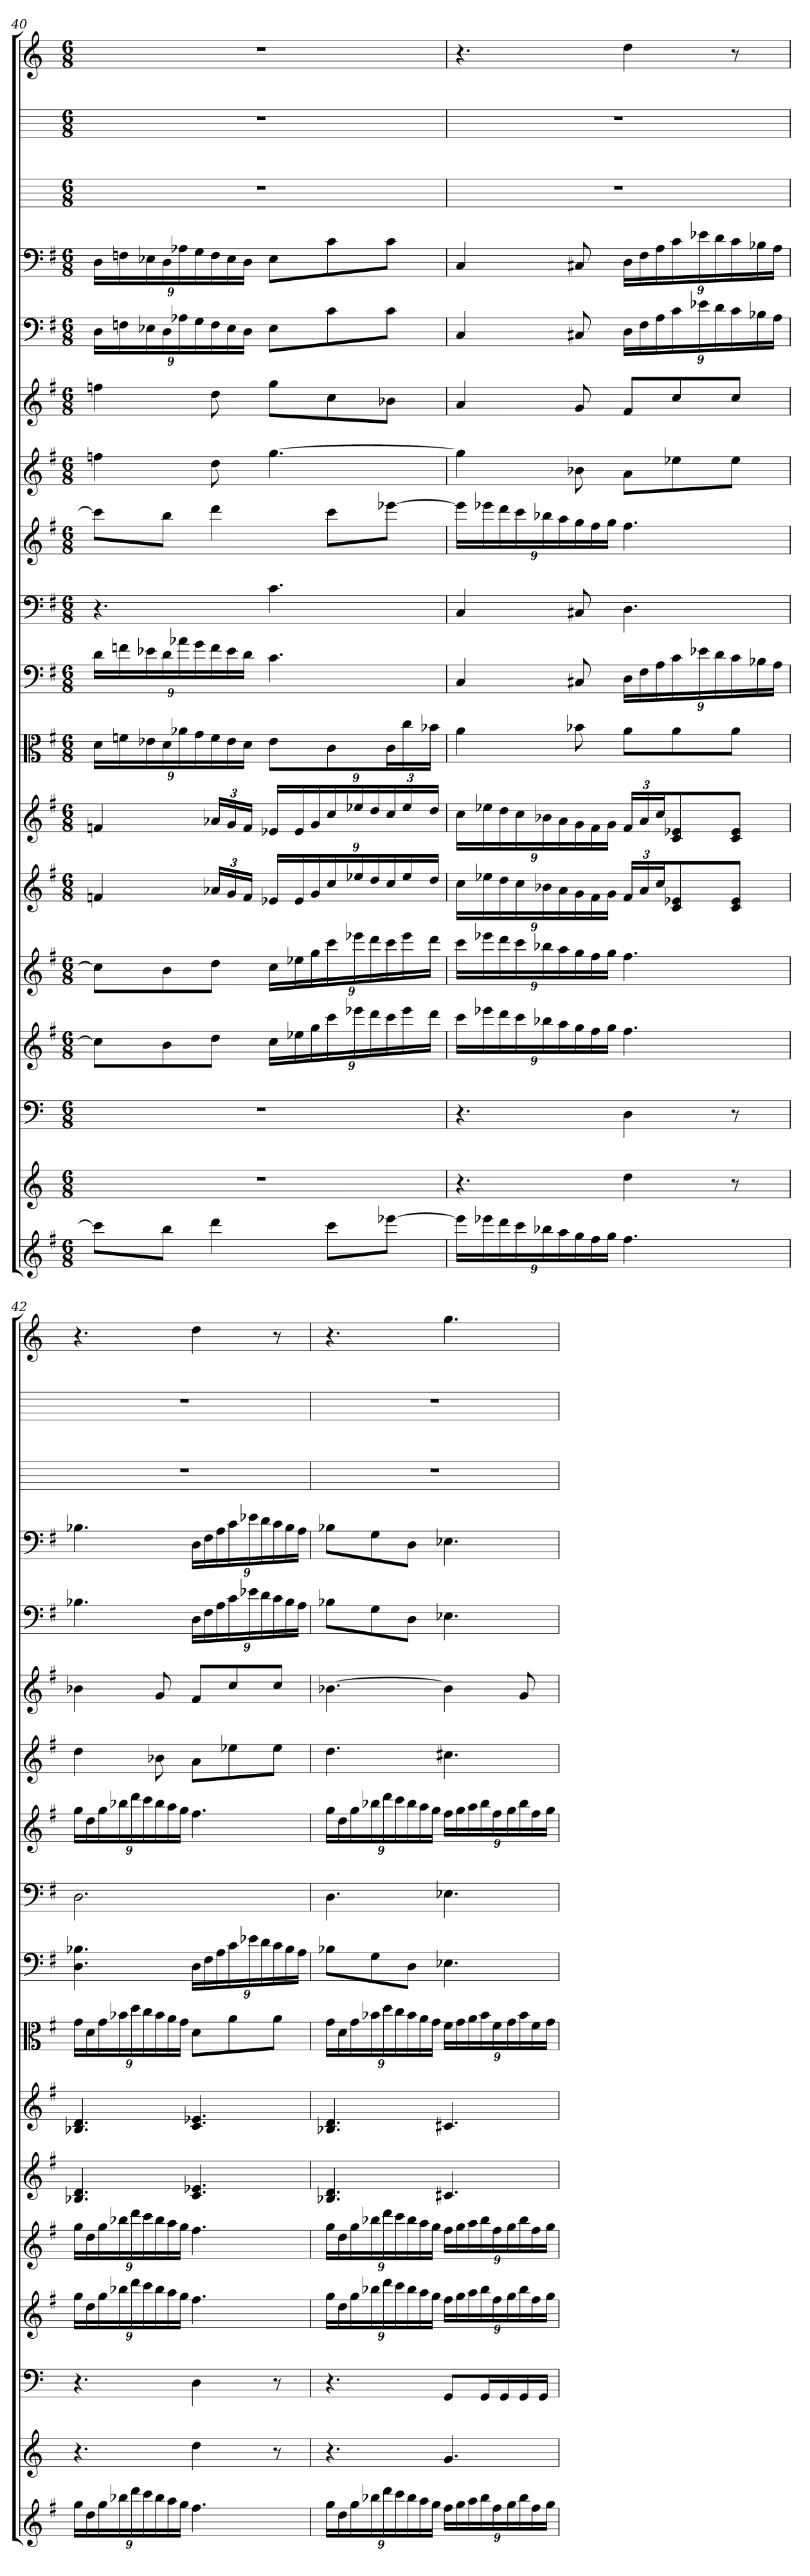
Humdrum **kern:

**kern	**kern	**kern	**kern	**kern	**kern	**kern	**kern	**kern	**kern	**kern	**kern	**kern	**kern	**kern	**kern	**kern	**kern
*part18	*part17	*part16	*part15	*part14	*part13	*part12	*part11	*part10	*part9	*part8	*part7	*part6	*part5	*part4	*part3	*part2	*part1
*staff18	*staff17	*staff16	*staff15	*staff14	*staff13	*staff12	*staff11	*staff10	*staff9	*staff8	*staff7	*staff6	*staff5	*staff4	*staff3	*staff2	*staff1
*	*	*clefF4	*	*	*	*	*clefC3	*clefF4	*clefF4	*	*	*	*clefF4	*clefF4	*	*	*
*k[f#]	*k[]	*k[]	*k[f#]	*k[f#]	*k[f#]	*k[f#]	*k[f#]	*k[f#]	*k[f#]	*k[f#]	*k[f#]	*k[f#]	*k[f#]	*k[f#]	*k[]	*k[]	*k[]
*M6/8	*M6/8	*M6/8	*M6/8	*M6/8	*M6/8	*M6/8	*M6/8	*M6/8	*M6/8	*M6/8	*M6/8	*M6/8	*M6/8	*M6/8	*M6/8	*M6/8	*M6/8
=40	=40	=40	=40	=40	=40	=40	=40	=40	=40	=40	=40	=40	=40	=40	=40	=40	=40
8cccL]	2.r	2.r	8ccL]	8ccL]	4fn	4fn	24d\LL	24d\LL	4.r	8cccL]	4ffn	4ffn	24D\LL	24D\LL	2.r	2.r	2.r
.	.	.	.	.	.	.	24fn\	24fn\	.	.	.	.	24Fn\	24Fn\	.	.	.
.	.	.	.	.	.	.	24e-X\	24e-X\	.	.	.	.	24E-X\	24E-X\	.	.	.
8bbJ	.	.	8b	8b	.	.	24d\	24d\	.	8bbJ	.	.	24D\	24D\	.	.	.
.	.	.	.	.	.	.	24a-X\	24a-X\	.	.	.	.	24A-X\	24A-X\	.	.	.
.	.	.	.	.	.	.	24g\	24g\	.	.	.	.	24G\	24G\	.	.	.
4ddd	.	.	8ddJ	8ddJ	24a-XLL	24a-XLL	24f\	24f\	.	4ddd	8dd	8dd	24F\	24F\	.	.	.
.	.	.	.	.	24g	24g	24e-\	24e-\	.	.	.	.	24E-\	24E-\	.	.	.
.	.	.	.	.	24fJJ	24fJJ	24d\JJ	24d\JJ	.	.	.	.	24D\JJ	24D\JJ	.	.	.
.	.	.	24ccLL	24ccLL	24e-XLL	24e-XLL	8e-\L	4.c	4.c	.	[4.gg	8ggL	8E-\L	8E-\L	.	.	.
.	.	.	24ee-X	24ee-X	24e-	24e-	.	.	.	.	.	.	.	.	.	.	.
.	.	.	24gg	24gg	24g	24g	.	.	.	.	.	.	.	.	.	.	.
8cccL	.	.	24ccc	24ccc	24cc	24cc	8c\	.	.	8cccL	.	8cc	8c\	8c\	.	.	.
.	.	.	24eee-X	24eee-X	24ee-X	24ee-X	.	.	.	.	.	.	.	.	.	.	.
.	.	.	24ddd	24ddd	24dd	24dd	.	.	.	.	.	.	.	.	.	.	.
[8eee-XJ	.	.	24ccc	24ccc	24cc	24cc	24c\L	.	.	[8eee-XJ	.	8b-XJ	8c\J	8c\J	.	.	.
.	.	.	24eee-	24eee-	24ee-	24ee-	24cc\	.	.	.	.	.	.	.	.	.	.
.	.	.	24dddJJ	24dddJJ	24ddJJ	24ddJJ	24b-X\JJ	.	.	.	.	.	.	.	.	.	.
=41	=41	=41	=41	=41	=41	=41	=41	=41	=41	=41	=41	=41	=41	=41	=41	=41	=41
24eee-LL]	4.r	4.r	24cccLL	24cccLL	24ccLL	24ccLL	4a	4C	4C	24eee-LL]	4gg]	4a	4C	4C	2.r	2.r	4.r
24eee-X	.	.	24eee-X	24eee-X	24ee-X	24ee-X	.	.	.	24eee-X	.	.	.	.	.	.	.
24ddd	.	.	24ddd	24ddd	24dd	24dd	.	.	.	24ddd	.	.	.	.	.	.	.
24ccc	.	.	24ccc	24ccc	24cc	24cc	.	.	.	24ccc	.	.	.	.	.	.	.
24bb-X	.	.	24bb-X	24bb-X	24b-X	24b-X	.	.	.	24bb-X	.	.	.	.	.	.	.
24aa	.	.	24aa	24aa	24a	24a	.	.	.	24aa	.	.	.	.	.	.	.
24gg	.	.	24gg	24gg	24g	24g	8b-X	8C#X	8C#X	24gg	8b-X	8g	8C#X	8C#X	.	.	.
24ff#	.	.	24ff#	24ff#	24f#	24f#	.	.	.	24ff#	.	.	.	.	.	.	.
24ggJJ	.	.	24ggJJ	24ggJJ	24gJJ	24gJJ	.	.	.	24ggJJ	.	.	.	.	.	.	.
4.ff#	4dd	4D	4.ff#	4.ff#	24f#LL	24f#LL	8a\L	24D\LL	4.D	4.ff#	8aL	8f#L	24D\LL	24D\LL	.	.	4dd
.	.	.	.	.	24a	24a	.	24F#\	.	.	.	.	24F#\	24F#\	.	.	.
.	.	.	.	.	24ccJ	24ccJ	.	24A\	.	.	.	.	24A\	24A\	.	.	.
.	.	.	.	.	8c 8e-X	8c 8e-X	8a\	24c\	.	.	8ee-X	8cc	24c\	24c\	.	.	.
.	.	.	.	.	.	.	.	24e-X\	.	.	.	.	24e-X\	24e-X\	.	.	.
.	.	.	.	.	.	.	.	24d\	.	.	.	.	24d\	24d\	.	.	.
.	8r	8r	.	.	8c 8e-J	8c 8e-J	8a\J	24c\	.	.	8ee-J	8ccJ	24c\	24c\	.	.	8r
.	.	.	.	.	.	.	.	24B-X\	.	.	.	.	24B-X\	24B-X\	.	.	.
.	.	.	.	.	.	.	.	24A\JJ	.	.	.	.	24A\JJ	24A\JJ	.	.	.
=42	=42	=42	=42	=42	=42	=42	=42	=42	=42	=42	=42	=42	=42	=42	=42	=42	=42
24ggLL	4.r	4.r	24ggLL	24ggLL	4.B-X 4.d	4.B-X 4.d	24g\LL	4.D 4.B-X	2.D	24ggLL	4dd	4b-X	4.B-X	4.B-X	2.r	2.r	4.r
24dd	.	.	24dd	24dd	.	.	24d\	.	.	24dd	.	.	.	.	.	.	.
24gg	.	.	24gg	24gg	.	.	24g\	.	.	24gg	.	.	.	.	.	.	.
24bb-X	.	.	24bb-X	24bb-X	.	.	24b-X\	.	.	24bb-X	.	.	.	.	.	.	.
24ddd	.	.	24ddd	24ddd	.	.	24dd\	.	.	24ddd	.	.	.	.	.	.	.
24ccc	.	.	24ccc	24ccc	.	.	24cc\	.	.	24ccc	.	.	.	.	.	.	.
24bb-	.	.	24bb-	24bb-	.	.	24b-\	.	.	24bb-	8b-X	8g	.	.	.	.	.
24aa	.	.	24aa	24aa	.	.	24a\	.	.	24aa	.	.	.	.	.	.	.
24ggJJ	.	.	24ggJJ	24ggJJ	.	.	24g\JJ	.	.	24ggJJ	.	.	.	.	.	.	.
4.ff#	4dd	4D	4.ff#	4.ff#	4.c 4.e-X	4.c 4.e-X	8d\L	24D\LL	.	4.ff#	8aL	8f#L	24D\LL	24D\LL	.	.	4dd
.	.	.	.	.	.	.	.	24F#\	.	.	.	.	24F#\	24F#\	.	.	.
.	.	.	.	.	.	.	.	24A\	.	.	.	.	24A\	24A\	.	.	.
.	.	.	.	.	.	.	8a\	24c\	.	.	8ee-X	8cc	24c\	24c\	.	.	.
.	.	.	.	.	.	.	.	24e-X\	.	.	.	.	24e-X\	24e-X\	.	.	.
.	.	.	.	.	.	.	.	24d\	.	.	.	.	24d\	24d\	.	.	.
.	8r	8r	.	.	.	.	8a\J	24c\	.	.	8ee-J	8ccJ	24c\	24c\	.	.	8r
.	.	.	.	.	.	.	.	24B-\	.	.	.	.	24B-\	24B-\	.	.	.
.	.	.	.	.	.	.	.	24A\JJ	.	.	.	.	24A\JJ	24A\JJ	.	.	.
=43	=43	=43	=43	=43	=43	=43	=43	=43	=43	=43	=43	=43	=43	=43	=43	=43	=43
24ggLL	4.r	4.r	24ggLL	24ggLL	4.B-X 4.d	4.B-X 4.d	24g\LL	8B-X\L	4.D	24ggLL	4.dd	[4.b-X	8B-X\L	8B-X\L	2.r	2.r	4.r
24dd	.	.	24dd	24dd	.	.	24d\	.	.	24dd	.	.	.	.	.	.	.
24gg	.	.	24gg	24gg	.	.	24g\	.	.	24gg	.	.	.	.	.	.	.
24bb-X	.	.	24bb-X	24bb-X	.	.	24b-X\	8G\	.	24bb-X	.	.	8G\	8G\	.	.	.
24ddd	.	.	24ddd	24ddd	.	.	24dd\	.	.	24ddd	.	.	.	.	.	.	.
24ccc	.	.	24ccc	24ccc	.	.	24cc\	.	.	24ccc	.	.	.	.	.	.	.
24bb-	.	.	24bb-	24bb-	.	.	24b-\	8D\J	.	24bb-	.	.	8D\J	8D\J	.	.	.
24aa	.	.	24aa	24aa	.	.	24a\	.	.	24aa	.	.	.	.	.	.	.
24ggJJ	.	.	24ggJJ	24ggJJ	.	.	24g\JJ	.	.	24ggJJ	.	.	.	.	.	.	.
24ff#LL	4.g	8GG/L	24ff#LL	24ff#LL	4.c#X	4.c#X	24f#\LL	4.E-X	4.E-X	24ff#LL	4.cc#X	4b-]	4.E-X	4.E-X	.	.	4.gg
24gg	.	.	24gg	24gg	.	.	24g\	.	.	24gg	.	.	.	.	.	.	.
24aa	.	.	24aa	24aa	.	.	24a\	.	.	24aa	.	.	.	.	.	.	.
24bb-	.	16GG/L	24bb-	24bb-	.	.	24b-\	.	.	24bb-	.	.	.	.	.	.	.
24ff#	.	.	24ff#	24ff#	.	.	24f#\	.	.	24ff#	.	.	.	.	.	.	.
.	.	16GG/	.	.	.	.	.	.	.	.	.	.	.	.	.	.	.
24gg	.	.	24gg	24gg	.	.	24g\	.	.	24gg	.	.	.	.	.	.	.
24bb-	.	16GG/	24bb-	24bb-	.	.	24b-\	.	.	24bb-	.	8g	.	.	.	.	.
24ff#	.	.	24ff#	24ff#	.	.	24f#\	.	.	24ff#	.	.	.	.	.	.	.
.	.	16GG/JJ	.	.	.	.	.	.	.	.	.	.	.	.	.	.	.
24ggJJ	.	.	24ggJJ	24ggJJ	.	.	24g\JJ	.	.	24ggJJ	.	.	.	.	.	.	.
=	=	=	=	=	=	=	=	=	=	=	=	=	=	=	=	=	=
*-	*-	*-	*-	*-	*-	*-	*-	*-	*-	*-	*-	*-	*-	*-	*-	*-	*-
